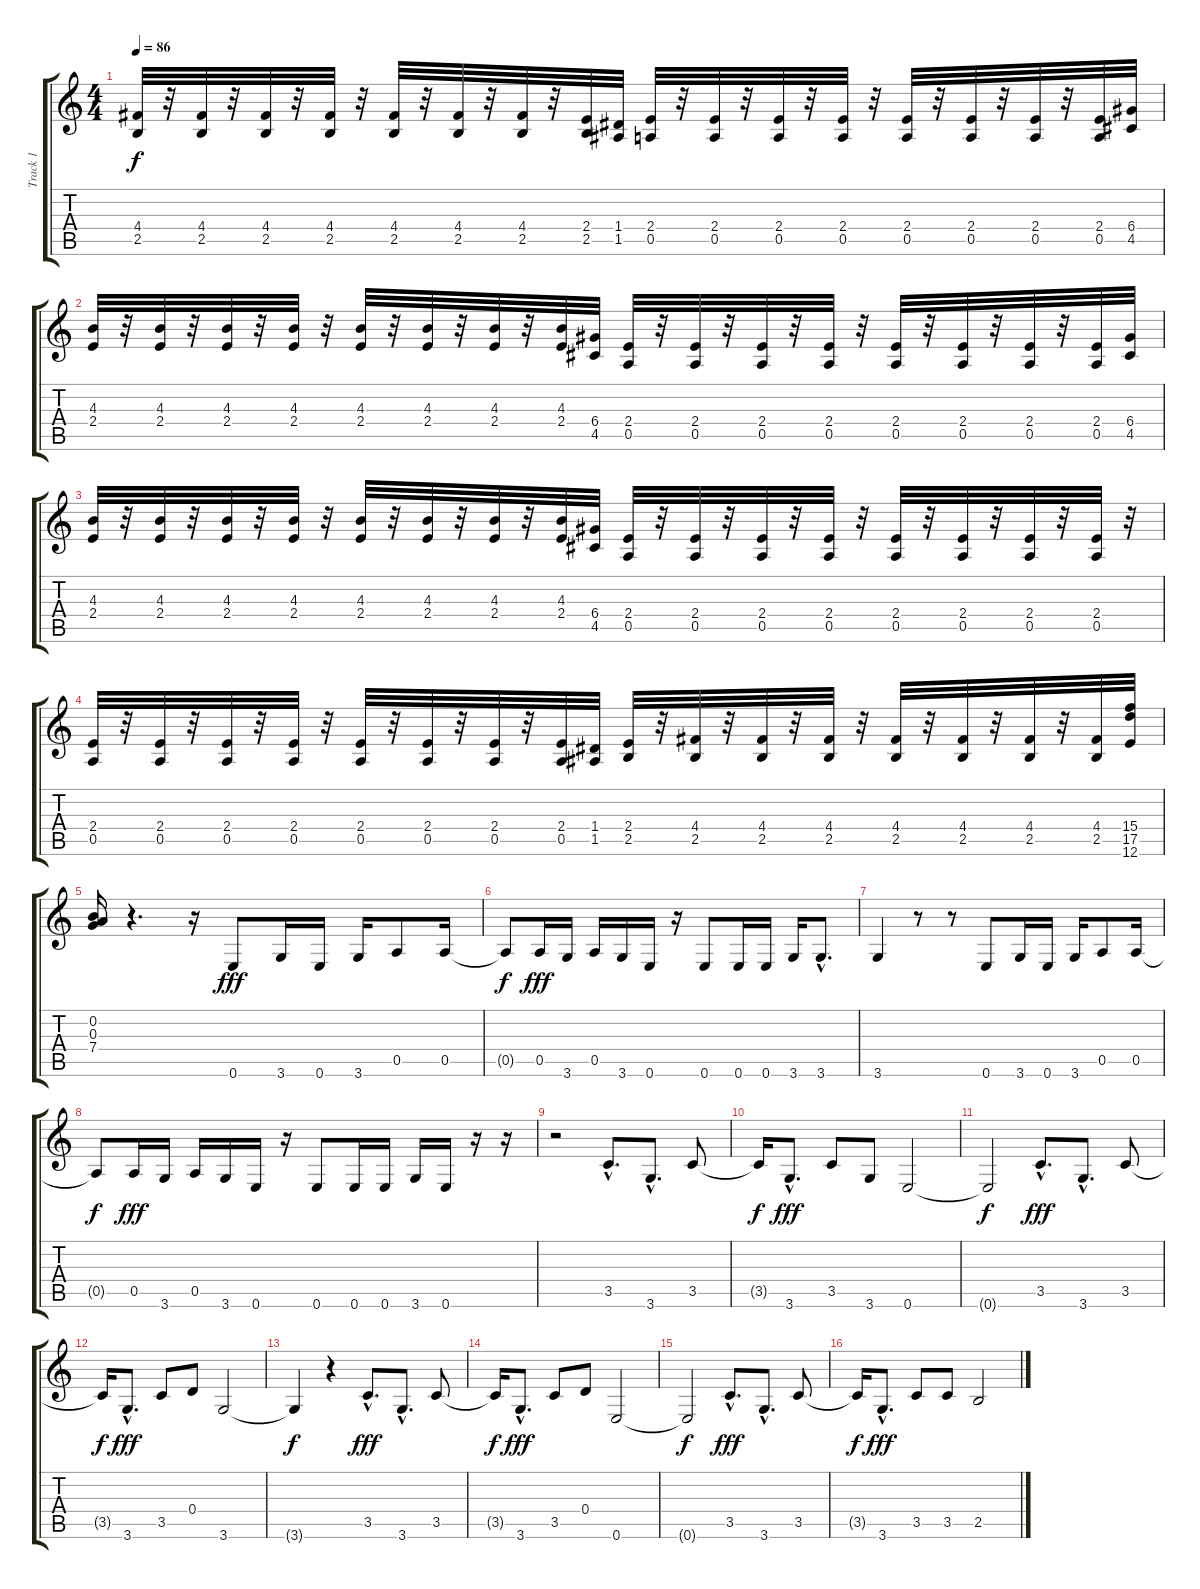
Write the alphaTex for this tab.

\track ("Track 1" "Track 1") {instrument overdrivenguitar}
\staff {score tabs}
\tuning (E4 B3 G3 D3 A2 E2) {hide}
\ts (4 4)
\tempo 86
\clef g2
\ks c
(4.4 2.5).32{dy f} r.32 (4.4 2.5).32 r.32 (4.4 2.5).32 r.32 (4.4 2.5).32 r.32 (4.4 2.5).32 r.32 (4.4 2.5).32 r.32 (4.4 2.5).32 r.32 (2.4 2.5).32 (1.4 1.5).32 (2.4 0.5).32 r.32 (2.4 0.5).32 r.32 (2.4 0.5).32 r.32 (2.4 0.5).32 r.32 (2.4 0.5).32 r.32 (2.4 0.5).32 r.32 (2.4 0.5).32 r.32 (2.4 0.5).32 (6.4 4.5).32 |
(4.3 2.4).32 r.32 (4.3 2.4).32 r.32 (4.3 2.4).32 r.32 (4.3 2.4).32 r.32 (4.3 2.4).32 r.32 (4.3 2.4).32 r.32 (4.3 2.4).32 r.32 (4.3 2.4).32 (6.4 4.5).32 (2.4 0.5).32 r.32 (2.4 0.5).32 r.32 (2.4 0.5).32 r.32 (2.4 0.5).32 r.32 (2.4 0.5).32 r.32 (2.4 0.5).32 r.32 (2.4 0.5).32 r.32 (2.4 0.5).32 (6.4 4.5).32 |
(4.3 2.4).32 r.32 (4.3 2.4).32 r.32 (4.3 2.4).32 r.32 (4.3 2.4).32 r.32 (4.3 2.4).32 r.32 (4.3 2.4).32 r.32 (4.3 2.4).32 r.32 (4.3 2.4).32 (6.4 4.5).32 (2.4 0.5).32 r.32 (2.4 0.5).32 r.32 (2.4 0.5).32 r.32 (2.4 0.5).32 r.32 (2.4 0.5).32 r.32 (2.4 0.5).32 r.32 (2.4 0.5).32 r.32 (2.4 0.5).32 r.32 |
(2.4 0.5).32 r.32 (2.4 0.5).32 r.32 (2.4 0.5).32 r.32 (2.4 0.5).32 r.32 (2.4 0.5).32 r.32 (2.4 0.5).32 r.32 (2.4 0.5).32 r.32 (2.4 0.5).32 (1.4 1.5).32 (2.4 2.5).32 r.32 (4.4 2.5).32 r.32 (4.4 2.5).32 r.32 (4.4 2.5).32 r.32 (4.4 2.5).32 r.32 (4.4 2.5).32 r.32 (4.4 2.5).32 r.32 (4.4 2.5).32 (15.4 17.5 12.6).32 |
(0.2 0.3 7.4).16 r.4{d} r.16 0.6.8{dy fff volume 16} 3.6.16 0.6.16 3.6.16 0.5.8 0.5.16 |
0.5{t}.8{dy f} 0.5.16{dy fff} 3.6.16 0.5.16 3.6.16 0.6.16 r.16 0.6.8 0.6.16 0.6.16 3.6.16 3.6{hac}.8{d} |
3.6.4 r.8 r.8 0.6.8 3.6.16 0.6.16 3.6.16 0.5.8 0.5.16 |
0.5{t}.8{dy f} 0.5.16{dy fff} 3.6.16 0.5.16 3.6.16 0.6.16 r.16 0.6.8 0.6.16 0.6.16 3.6.16 0.6.16 r.16 r.16 |
r.2 3.5{hac}.8{d} 3.6{hac}.8{d} 3.5.8 |
3.5{t}.16{dy f} 3.6{hac}.8{d dy fff} 3.5.8 3.6.8 0.6.2 |
0.6{t}.2{dy f} 3.5{hac}.8{d dy fff} 3.6{hac}.8{d} 3.5.8 |
3.5{t}.16{dy f} 3.6{hac}.8{d dy fff} 3.5.8 0.4.8 3.6.2 |
3.6{t}.4{dy f} r.4 3.5{hac}.8{d dy fff} 3.6{hac}.8{d} 3.5.8 |
3.5{t}.16{dy f} 3.6{hac}.8{d dy fff} 3.5.8 0.4.8 0.6.2 |
0.6{t}.2{dy f} 3.5{hac}.8{d dy fff} 3.6{hac}.8{d} 3.5.8 |
3.5{t}.16{dy f} 3.6{hac}.8{d dy fff} 3.5.8 3.5.8 2.5.2
